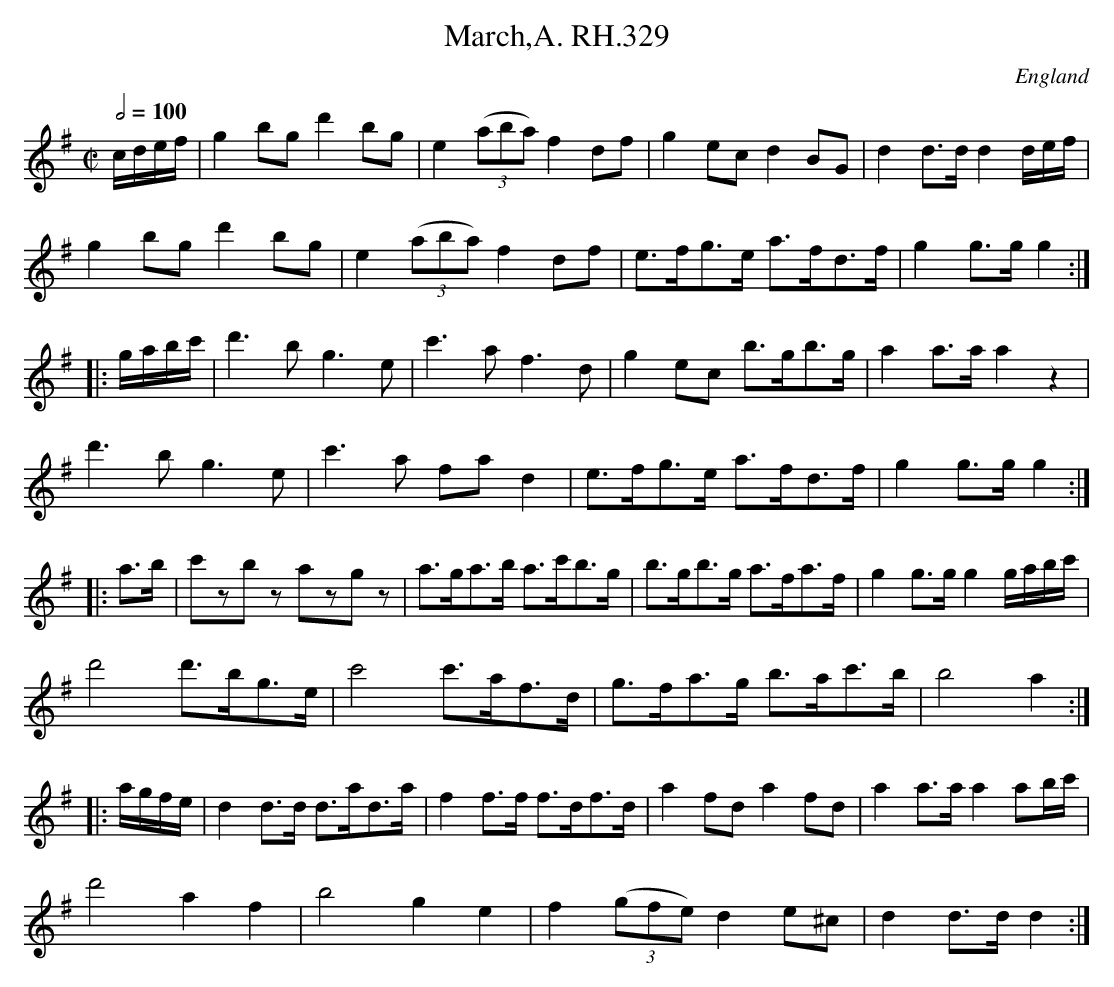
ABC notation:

X:1
T:March,A. RH.329
L:1/8
M:C|
O:England
Q:1/2=100
K:G
c/d/e/f/|g2bg d'2bg|e2 ((3aba) f2df|\
g2ec d2BG|d2d>d d2d/e/f/|!
g2bg d'2bg|e2 ((3aba) f2df|\
e>fg>e a>fd>f|g2g>g g2:|!
|:g/a/b/c'/|d'3b g3e|c'3a f3d|\
g2ec b>gb>g|a2a>a a2z2|!
d'3b g3e|c'3a fad2|\
e>fg>e a>fd>f|g2g>g g2:|!
|:a>b|c'zbz azgz|a>ga>b a>c'b>g|\
b>gb>g a>fa>f|g2g>g g2g/a/b/c'/|!
d'4 d'>bg>e|c'4 c'>af>d|\
g>fa>g b>ac'>b|b4 a2:|!
|:a/g/f/e/|d2d>d d>ad>a|f2f>f f>df>d|\
a2fd a2fd|a2a>a a2ab/c'/|!
d'4 a2f2|b4 g2e2|\
f2 ((3gfe) d2e^c|d2d>d d2:|
